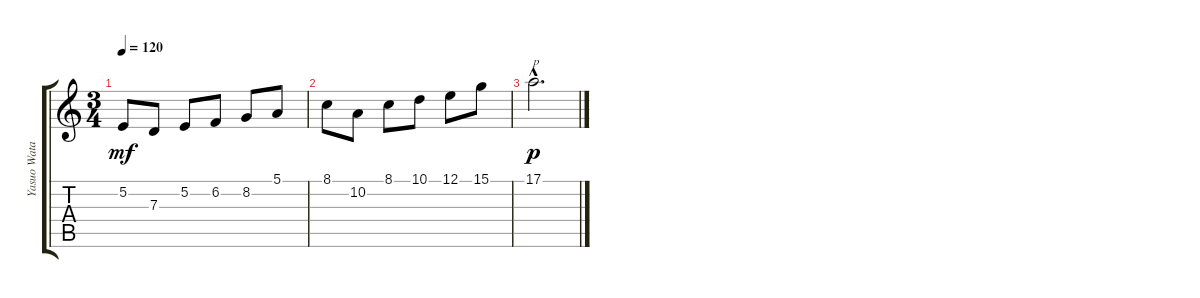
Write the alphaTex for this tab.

\track ("Yasuo Watani" "Yasuo Wata") {instrument harmonica}
\staff {score tabs}
\tuning (E4 B3 G3 D3 A2 E2) {hide}
\ts (3 4)
\tempo 120
\clef g2
\ks c
5.2.8{dy mf} 7.3.8 5.2.8 6.2.8 8.2.8 5.1.8 |
8.1.8 10.2.8 8.1.8 10.1.8 12.1.8 15.1.8 |
17.1{hac}.2{d txt "p" dy p}
